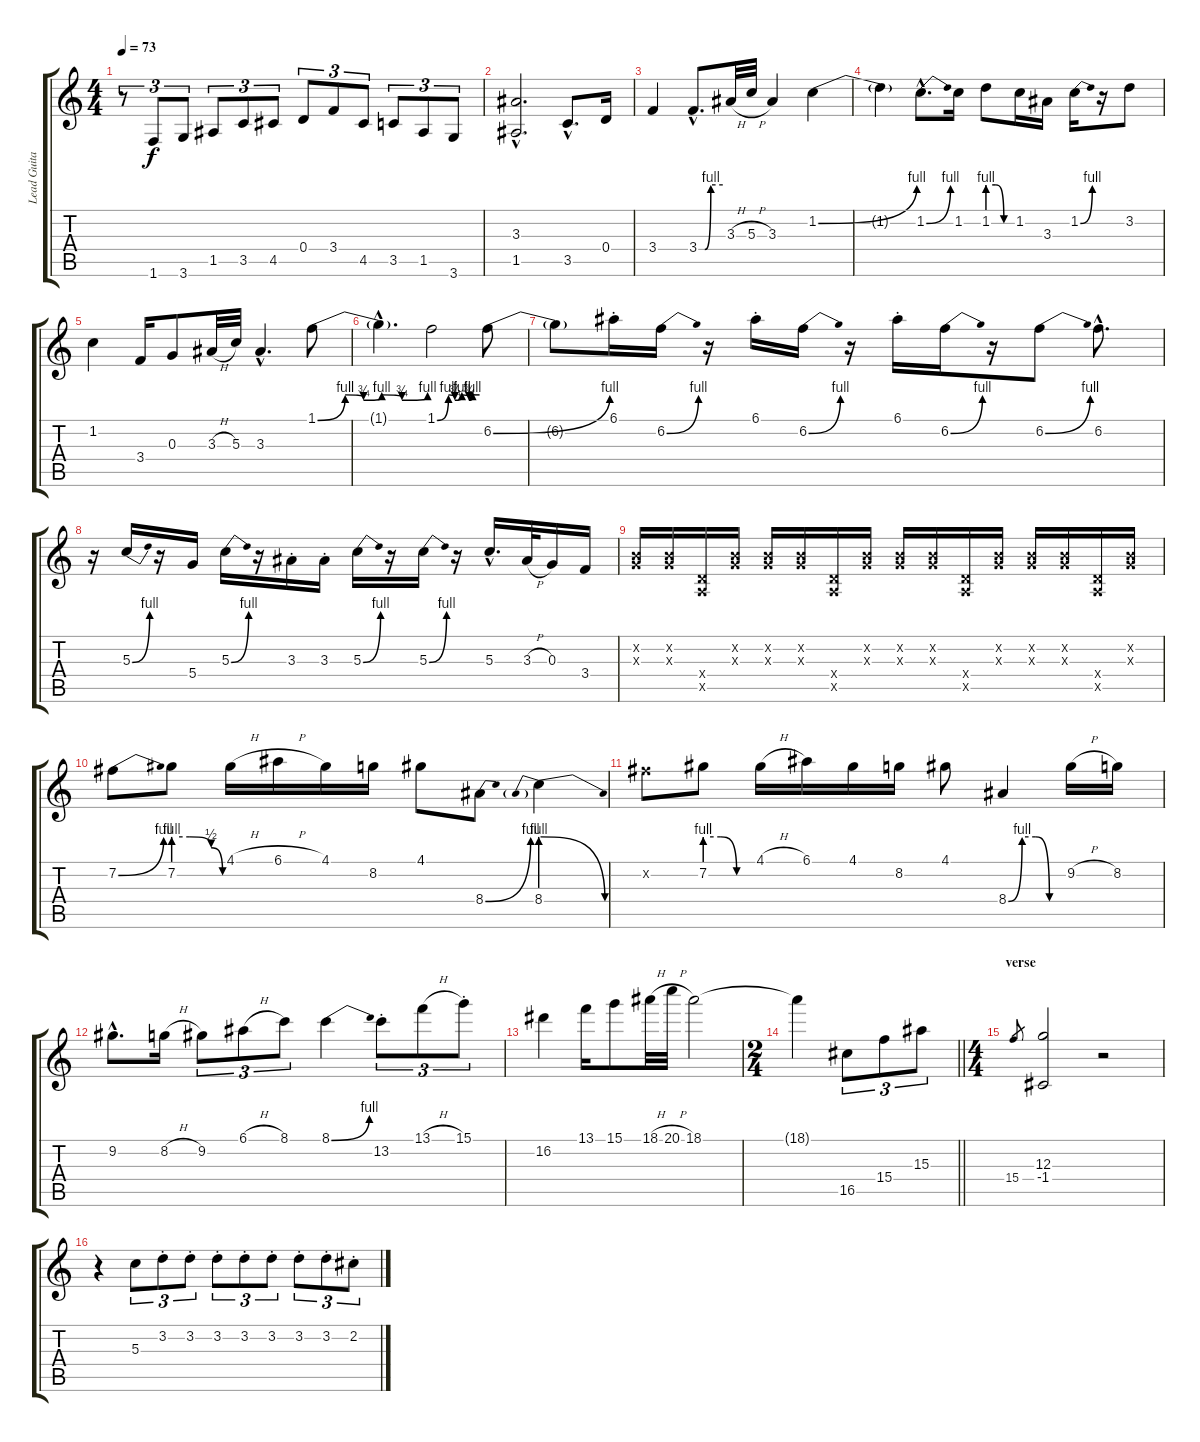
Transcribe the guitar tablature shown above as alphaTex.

\track ("Lead Guitar (Hogson)" "Lead Guita") {instrument overdrivenguitar}
\staff {score tabs}
\tuning (E4 B3 G3 D3 A2 E2) {hide}
\ts (4 4)
\tempo 73
\clef g2
\ks c
r.8{tu (3 2) dy f} 1.6.8{tu (3 2)} 3.6.8{tu (3 2)} 1.5.8{tu (3 2)} 3.5.8{tu (3 2)} 4.5.8{tu (3 2)} 0.4.8{tu (3 2)} 3.4.8{tu (3 2)} 4.5.8{tu (3 2)} 3.5.8{tu (3 2)} 1.5.8{tu (3 2)} 3.6.8{tu (3 2)} |
(3.3{hac} 1.5{hac}).2{d} 3.5{hac}.8{d} 0.4.16 |
3.4.4 3.4{be (custom 0 0 15 0 30 4 60 4) hac}.8{d} 3.3{h}.32 5.3{h}.32 3.3.4 1.2{be (bend 0 0 60 4)}.4 |
1.2{t}.4 1.2{be (bend 0 0 60 4) hac}.8{d} 1.2.16 1.2{be (custom 0 4 20 4 40 0 60 0)}.8 1.2.16 3.3.16 1.2{be (bend 0 0 60 4)}.16 r.16 3.2.8 |
1.2.4 3.4.16 0.3.8 3.3{h}.32 5.3.32 3.3{hac}.4{d} 1.1{be (custom 0 0 15 4 25 3 35 4 46 3 60 4)}.8 |
1.1{hac t}.4{d} 1.1{be (custom 0 0 16 4 25 3 35 4 45 3 50 4 60 4)}.2 6.2{be (bend 0 0 60 4)}.8 |
6.2{t}.8 6.1{st}.16 6.2{be (bend 0 0 60 4)}.16 r.16 6.1{st}.16 6.2{be (bend 0 0 60 4)}.16 r.16 6.1{st}.16 6.2{be (bend 0 0 60 4)}.16 r.16 6.2{be (bend 0 0 60 4)}.8 6.2{hac}.8{d} |
r.16 5.3{be (bend 0 0 60 4)}.16 r.16 5.4.16 5.3{be (bend 0 0 60 4)}.16 r.16 3.3{st}.16 3.3{st}.16 5.3{be (bend 0 0 60 4)}.16 r.16 5.3{be (bend 0 0 60 4)}.16 r.16 5.3{hac}.16{d} 3.3{h}.32 0.3.16 3.4.16 |
(0.2{x} 0.3{x}).16 (0.2{x} 0.3{x}).16 (0.4{x} 0.5{x}).16 (0.2{x} 0.3{x}).16 (0.2{x} 0.3{x}).16 (0.2{x} 0.3{x}).16 (0.4{x} 0.5{x}).16 (0.2{x} 0.3{x}).16 (0.2{x} 0.3{x}).16 (0.2{x} 0.3{x}).16 (0.4{x} 0.5{x}).16 (0.2{x} 0.3{x}).16 (0.2{x} 0.3{x}).16 (0.2{x} 0.3{x}).16 (0.4{x} 0.5{x}).16 (0.2{x} 0.3{x}).16 |
7.2{be (bend 0 0 60 4)}.8 7.2{be (custom 0 4 20 4 46 2 60 0)}.8 4.1{h}.16 6.1{h}.16 4.1.16 8.2.16 4.1.8 8.4{be (bend 0 0 60 4)}.8 8.4{be (prebendrelease 0 4 60 0)}.4 |
7.2{x}.8 7.2{be (custom 0 4 20 4 40 0 60 0)}.8 4.1{h}.16 6.1.16 4.1.16 8.2.16 4.1.8 8.4{be (custom 0 0 15 4 30 4 45 0 60 0)}.4 9.2{h}.16 8.2.16 |
9.2{hac}.8{d} 8.2{h}.16 9.2.8{tu (3 2)} 6.1{h}.8{tu (3 2)} 8.1.8{tu (3 2)} 8.1{be (bend 0 0 60 4)}.4 13.2{st}.8{tu (3 2)} 13.1{h}.8{tu (3 2)} 15.1{st}.8{tu (3 2)} |
16.2.4 13.1.16 15.1.8 18.1{h}.32 20.1{h}.32 18.1.2 |
\ts (2 4)
\barLineRight lightlight
18.1{t}.4 16.5.8{tu (3 2)} 15.4.8{tu (3 2)} 15.3.8{tu (3 2)} |
\ts (4 4)
\section ("" "verse")
15.4.8{gr} (12.3 -1.4).2 r.2 |
r.4 5.3.8{tu (3 2)} 3.2{st}.8{tu (3 2)} 3.2{st}.8{tu (3 2)} 3.2{st}.8{tu (3 2)} 3.2{st}.8{tu (3 2)} 3.2{st}.8{tu (3 2)} 3.2{st}.8{tu (3 2)} 3.2{st}.8{tu (3 2)} 2.2{st}.8{tu (3 2)}
